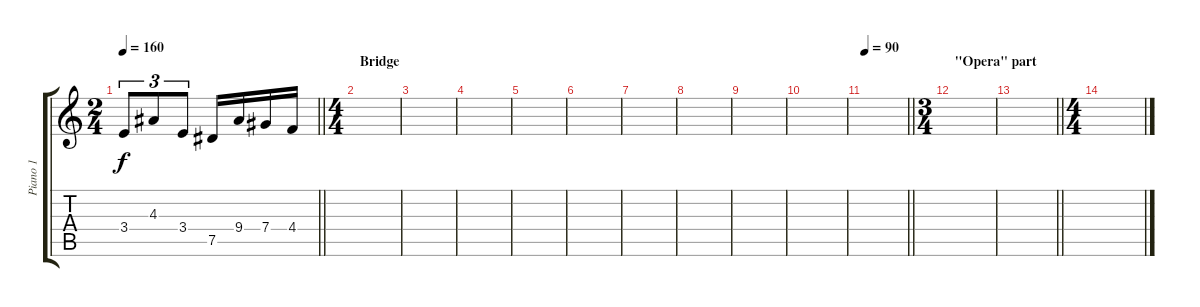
\track ("Piano 1" "Piano 1") {instrument acousticgrandpiano}
\staff {score tabs}
\tuning (Eb5 Bb4 Gb4 Db4 Ab3 Db3) {hide}
\ts (2 4)
\tempo 160
\clef g2
\barLineRight lightlight
\ks c
3.4.8{tu (3 2) dy f} 4.3.8{tu (3 2)} 3.4.8{tu (3 2)} 7.5.16 9.4.16 7.4.16 4.4.16 |
\ts (4 4)
\section ("" "Bridge")
|
|
|
|
|
|
|
|
|
\tempo 90
\barLineRight lightlight
|
\ts (3 4)
\section ("" "\"Opera\" part")
|
\barLineRight lightlight
|
\ts (4 4)
